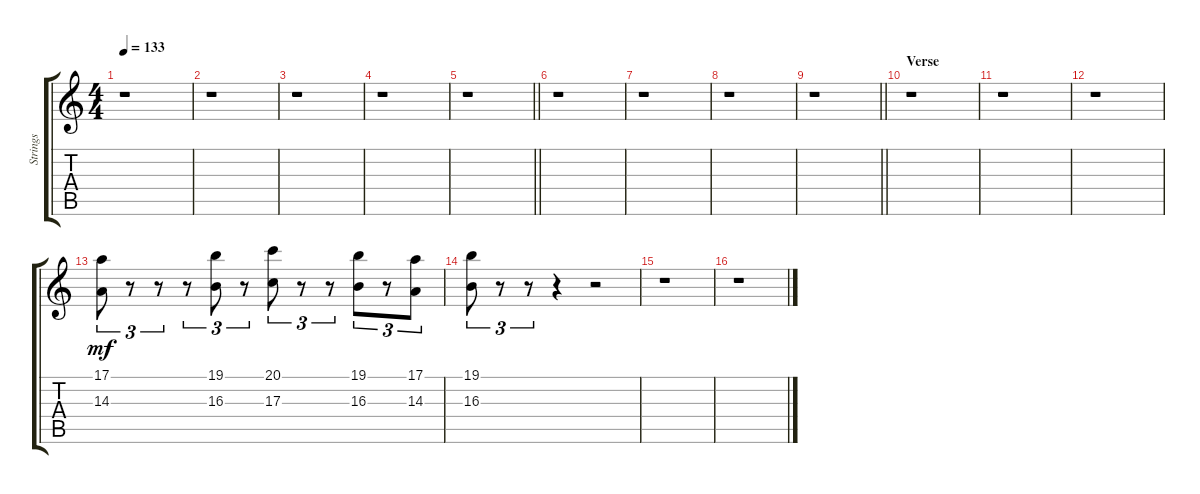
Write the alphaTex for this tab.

\track ("Strings" "Strings") {instrument stringensemble1}
\staff {score tabs}
\tuning (E4 B3 G3 D3 A2 E2) {hide}
\ts (4 4)
\tempo 133
\clef g2
\ks c
r.1{dy mf} |
r.1 |
r.1 |
r.1 |
\barLineRight lightlight
r.1 |
\section ("" "")
r.1 |
r.1 |
r.1 |
\barLineRight lightlight
r.1 |
\section ("" "Verse")
r.1 |
r.1 |
r.1 |
(17.1 14.3).8{tu (3 2)} r.8{tu (3 2)} r.8{tu (3 2)} r.8{tu (3 2)} (19.1 16.3).8{tu (3 2)} r.8{tu (3 2)} (20.1 17.3).8{tu (3 2)} r.8{tu (3 2)} r.8{tu (3 2)} (19.1 16.3).8{tu (3 2)} r.8{tu (3 2)} (17.1 14.3).8{tu (3 2)} |
(19.1 16.3).8{tu (3 2)} r.8{tu (3 2)} r.8{tu (3 2)} r.4 r.2 |
r.1 |
r.1
